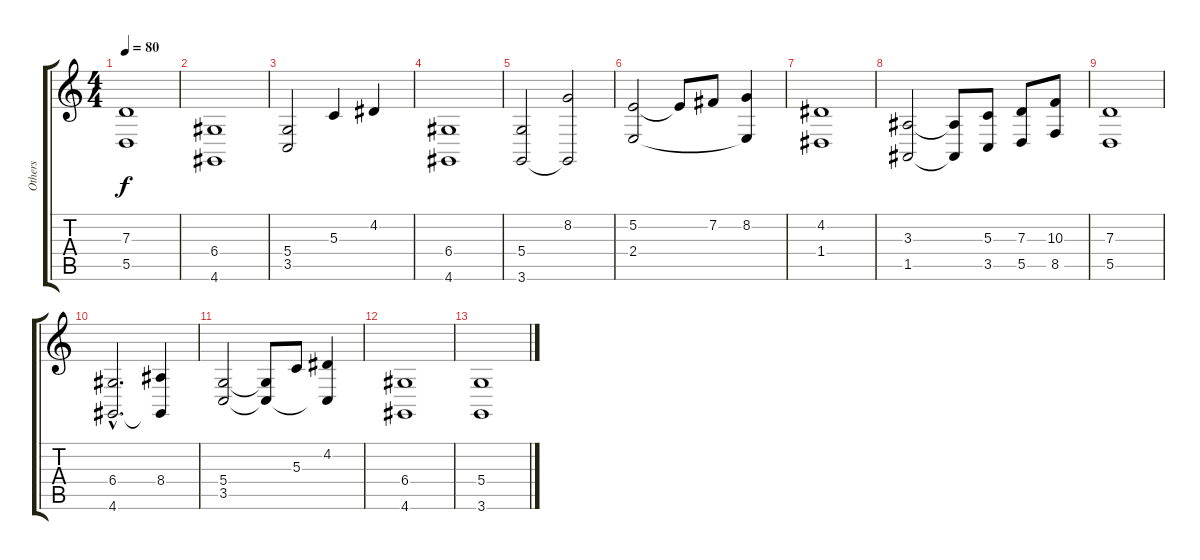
\track ("Others" "Others") {instrument stringensemble1}
\staff {score tabs}
\tuning (E4 B3 G3 D3 A2 E2) {hide}
\ts (4 4)
\tempo 80
\clef g2
\ks c
(7.3 5.5).1{dy f} |
(6.4 4.6).1 |
(5.4 3.5).2 5.3.4 4.2.4 |
(6.4 4.6).1 |
(5.4 3.6).2 (8.2 3.6{t}).2 |
(5.2 2.4).2{volume 10} 5.2{t}.8 7.2.8 (8.2 2.4{t}).4 |
(4.2 1.4).1 |
(3.3 1.5).2{volume 6} (3.3{t} 1.5{t}).8 (5.3 3.5).8 (7.3 5.5).8 (10.3 8.5).8 |
(7.3 5.5).1 |
(6.4{hac} 4.6{hac}).2{d volume 3} (8.4 4.6{t}).4 |
(5.4 3.5).2 (5.4{t} 3.5{t}).8 5.3.8 (4.2 3.5{t}).4 |
(6.4 4.6).1{volume 0} |
(5.4 3.6).1
